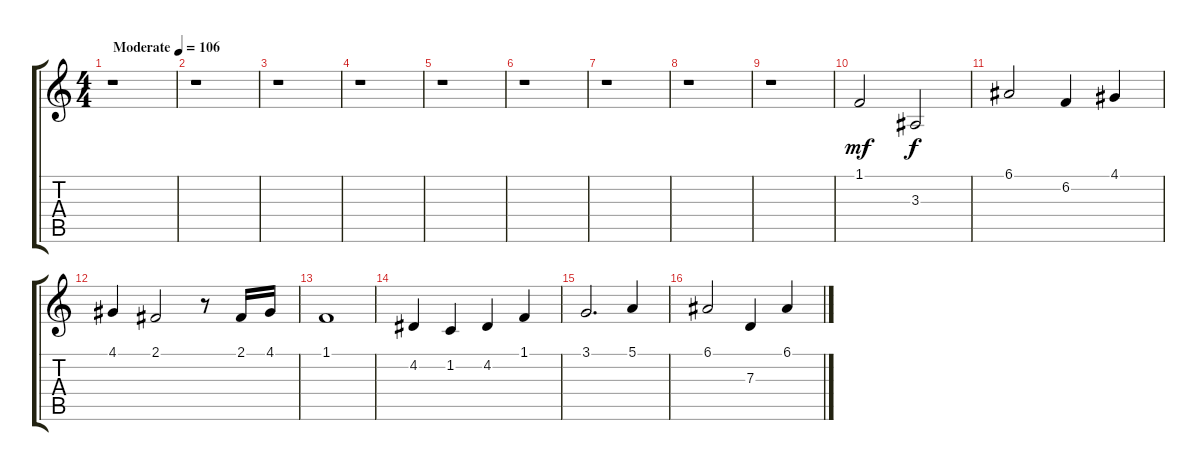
\track "" {instrument synthstrings1}
\staff {score tabs}
\tuning (E4 B3 G3 D3 A2 E2) {hide}
\ts (4 4)
\tempo (106 "Moderate")
\clef g2
\ks c
r.1{dy mf instrument synthstrings1} |
r.1 |
r.1 |
r.1 |
r.1 |
r.1 |
r.1 |
r.1 |
r.1 |
1.1.2 3.3.2{dy f} |
6.1.2 6.2.4 4.1.4 |
4.1.4 2.1.2 r.8 2.1.16 4.1.16 |
1.1.1 |
4.2.4 1.2.4 4.2.4 1.1.4 |
3.1.2{d} 5.1.4 |
6.1.2 7.3.4 6.1.4
